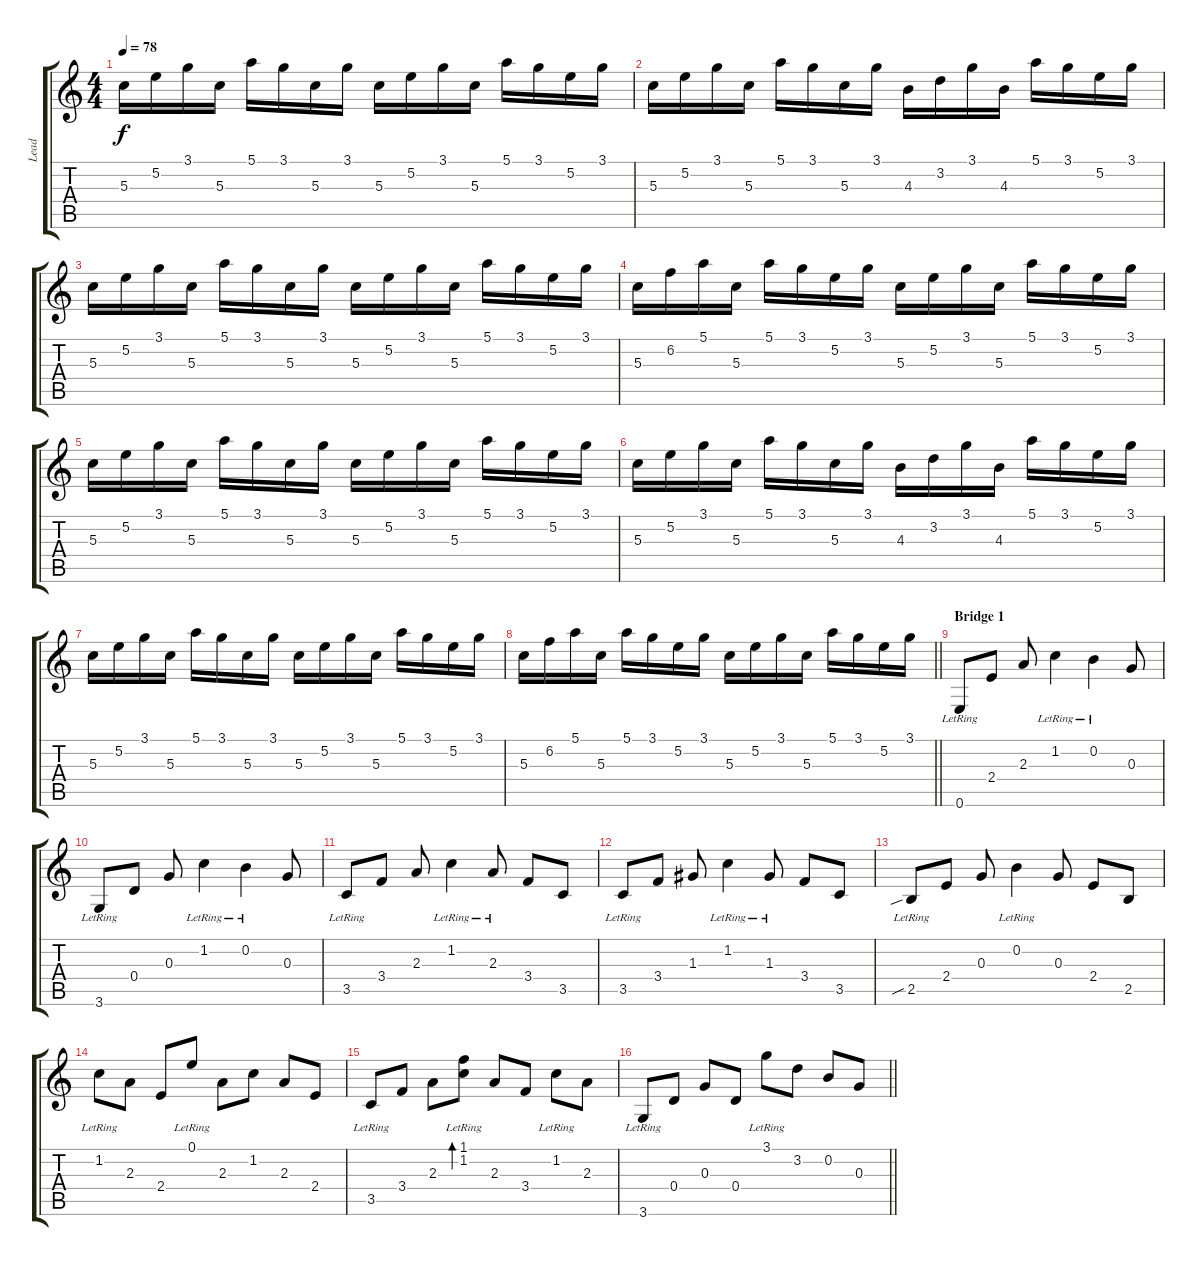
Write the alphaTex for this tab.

\track ("Lead" "Lead") {instrument acousticguitarsteel}
\staff {score tabs}
\tuning (E4 B3 G3 D3 A2 E2) {hide}
\ts (4 4)
\tempo 78
\clef g2
\ks c
5.3.16{dy f} 5.2.16 3.1.16 5.3.16 5.1.16 3.1.16 5.3.16 3.1.16 5.3.16 5.2.16 3.1.16 5.3.16 5.1.16 3.1.16 5.2.16 3.1.16 |
5.3.16 5.2.16 3.1.16 5.3.16 5.1.16 3.1.16 5.3.16 3.1.16 4.3.16 3.2.16 3.1.16 4.3.16 5.1.16 3.1.16 5.2.16 3.1.16 |
5.3.16 5.2.16 3.1.16 5.3.16 5.1.16 3.1.16 5.3.16 3.1.16 5.3.16 5.2.16 3.1.16 5.3.16 5.1.16 3.1.16 5.2.16 3.1.16 |
5.3.16 6.2.16 5.1.16 5.3.16 5.1.16 3.1.16 5.2.16 3.1.16 5.3.16 5.2.16 3.1.16 5.3.16 5.1.16 3.1.16 5.2.16 3.1.16 |
5.3.16 5.2.16 3.1.16 5.3.16 5.1.16 3.1.16 5.3.16 3.1.16 5.3.16 5.2.16 3.1.16 5.3.16 5.1.16 3.1.16 5.2.16 3.1.16 |
5.3.16 5.2.16 3.1.16 5.3.16 5.1.16 3.1.16 5.3.16 3.1.16 4.3.16 3.2.16 3.1.16 4.3.16 5.1.16 3.1.16 5.2.16 3.1.16 |
5.3.16 5.2.16 3.1.16 5.3.16 5.1.16 3.1.16 5.3.16 3.1.16 5.3.16 5.2.16 3.1.16 5.3.16 5.1.16 3.1.16 5.2.16 3.1.16 |
\barLineRight lightlight
5.3.16 6.2.16 5.1.16 5.3.16 5.1.16 3.1.16 5.2.16 3.1.16 5.3.16 5.2.16 3.1.16 5.3.16 5.1.16 3.1.16 5.2.16 3.1.16 |
\section ("" "Bridge 1")
0.6{lr}.8{instrument electricguitarjazz} 2.4.8 2.3.8 1.2{lr}.4 0.2{lr}.4 0.3.8 |
3.6{lr}.8 0.4.8 0.3.8 1.2{lr}.4 0.2{lr}.4 0.3.8 |
3.5{lr}.8 3.4.8 2.3.8 1.2{lr}.4 2.3{lr}.8 3.4.8 3.5.8 |
3.5{lr}.8 3.4.8 1.3.8 1.2{lr}.4 1.3{lr}.8 3.4.8 3.5.8 |
2.5{sib lr}.8 2.4.8 0.3.8 0.2{lr}.4 0.3.8 2.4.8 2.5.8 |
1.2{lr}.8 2.3.8 2.4.8 0.1{lr}.8 2.3.8 1.2.8 2.3.8 2.4.8 |
3.5{lr}.8 3.4.8 2.3.8 (1.1{lr} 1.2).8{bd 240} 2.3.8 3.4.8 1.2{lr}.8 2.3.8 |
\barLineRight lightlight
3.6{lr}.8 0.4.8 0.3.8 0.4.8 3.1{lr}.8 3.2.8 0.2.8 0.3.8
